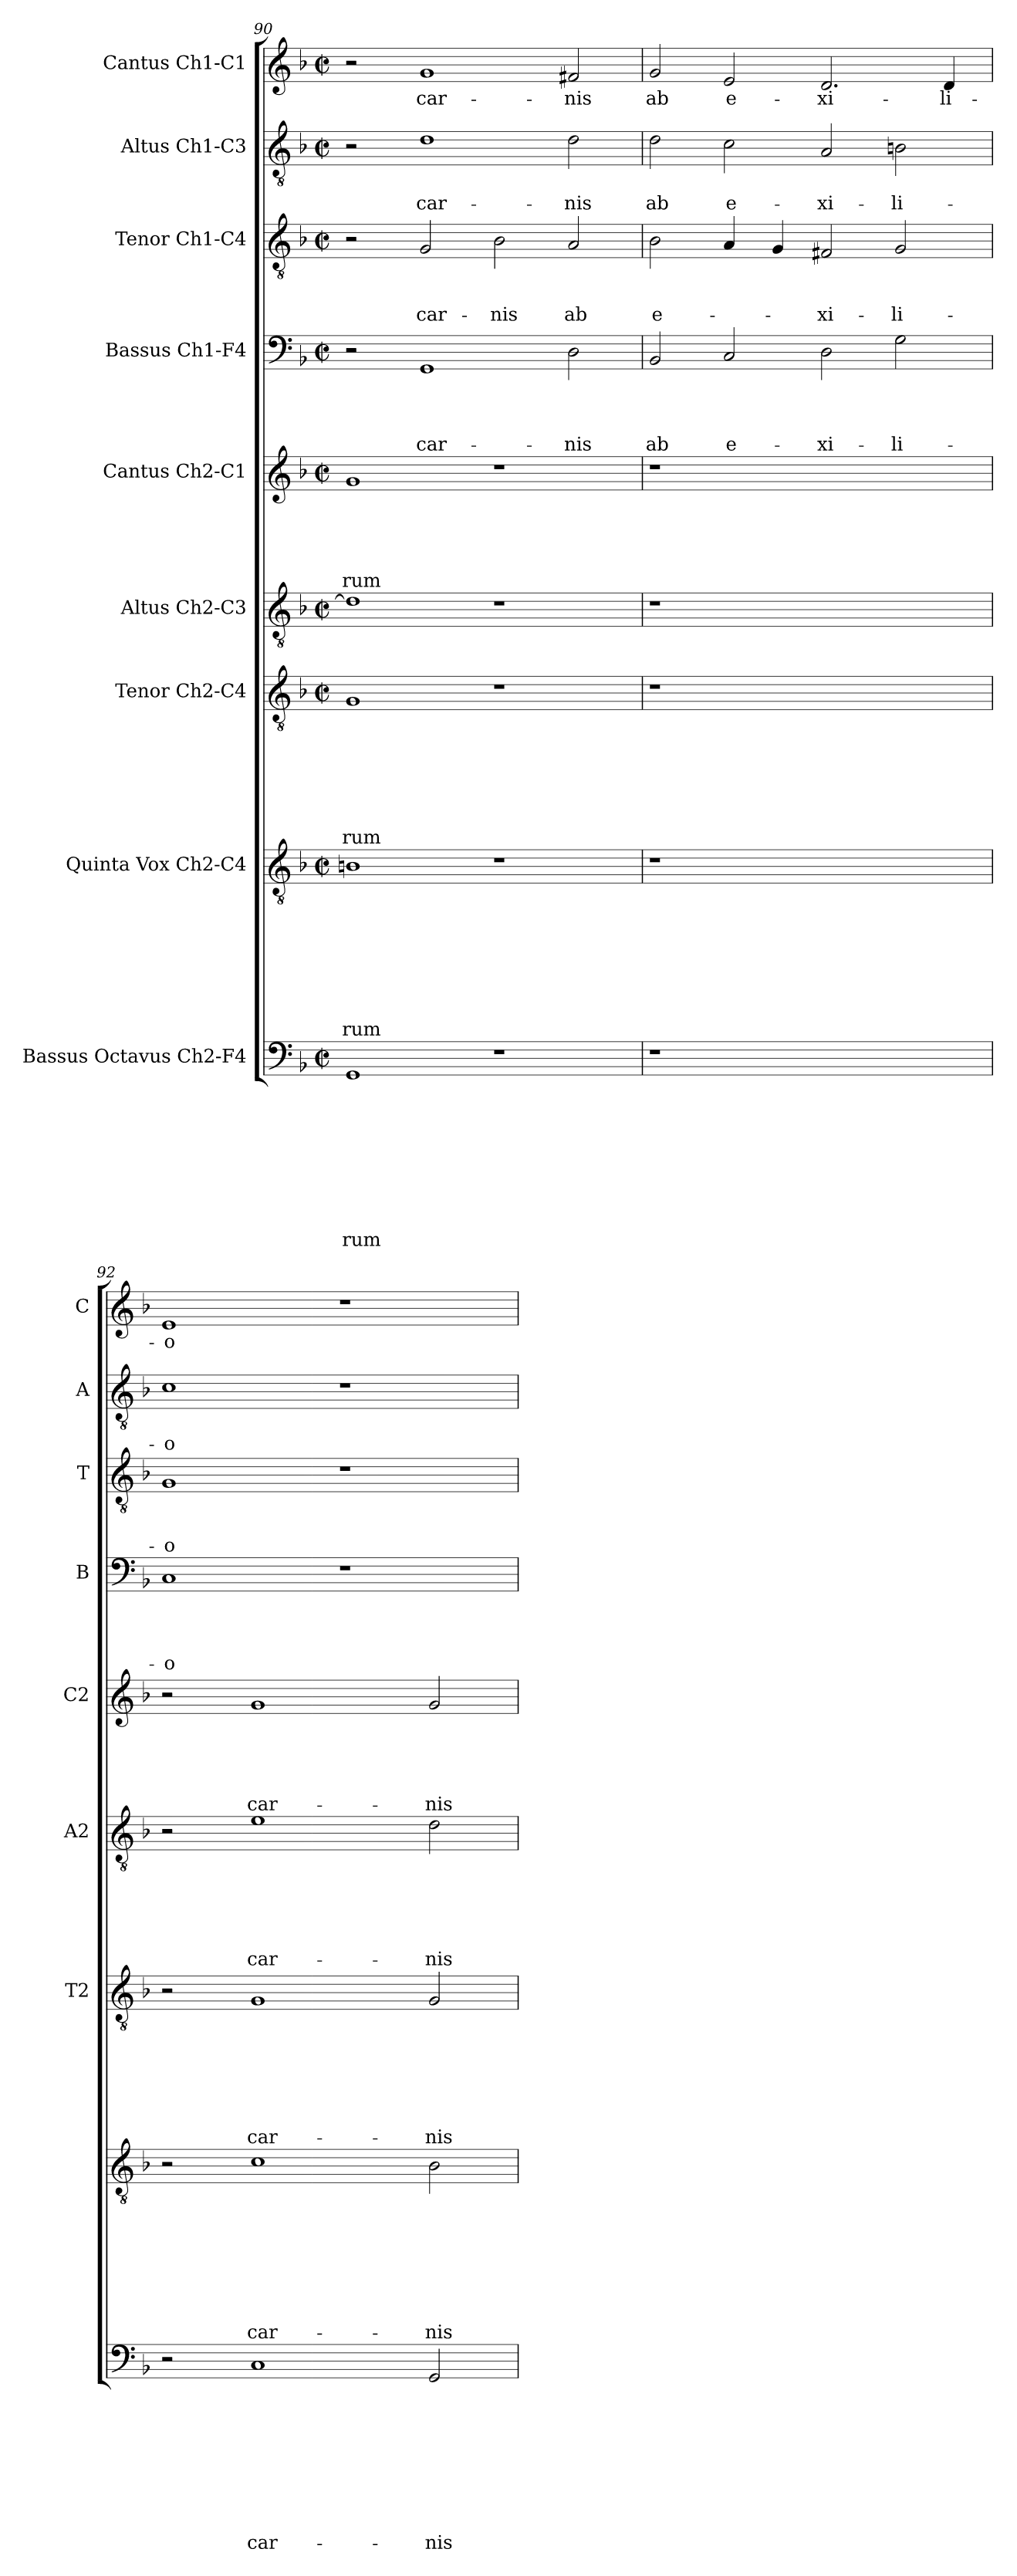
**kern	**text	**text	**text	**text	**text	**text	**text	**text	**text	**kern	**text	**text	**text	**text	**text	**text	**text	**text	**kern	**text	**text	**text	**text	**text	**text	**text	**kern	**text	**text	**text	**text	**text	**text	**kern	**text	**text	**text	**text	**text	**kern	**text	**text	**text	**text	**kern	**text	**text	**text	**kern	**text	**text	**kern	**text
*part9	*part9	*part9	*part9	*part9	*part9	*part9	*part9	*part9	*part9	*part8	*part8	*part8	*part8	*part8	*part8	*part8	*part8	*part8	*part7	*part7	*part7	*part7	*part7	*part7	*part7	*part7	*part6	*part6	*part6	*part6	*part6	*part6	*part6	*part5	*part5	*part5	*part5	*part5	*part5	*part4	*part4	*part4	*part4	*part4	*part3	*part3	*part3	*part3	*part2	*part2	*part2	*part1	*part1
*staff9	*staff9	*staff9	*staff9	*staff9	*staff9	*staff9	*staff9	*staff9	*staff9	*staff8	*staff8	*staff8	*staff8	*staff8	*staff8	*staff8	*staff8	*staff8	*staff7	*staff7	*staff7	*staff7	*staff7	*staff7	*staff7	*staff7	*staff6	*staff6	*staff6	*staff6	*staff6	*staff6	*staff6	*staff5	*staff5	*staff5	*staff5	*staff5	*staff5	*staff4	*staff4	*staff4	*staff4	*staff4	*staff3	*staff3	*staff3	*staff3	*staff2	*staff2	*staff2	*staff1	*staff1
*I"Bassus Octavus Ch2-F4	*	*	*	*	*	*	*	*	*	*I"Quinta Vox Ch2-C4	*	*	*	*	*	*	*	*	*I"Tenor Ch2-C4	*	*	*	*	*	*	*	*I"Altus Ch2-C3	*	*	*	*	*	*	*I"Cantus Ch2-C1	*	*	*	*	*	*I"Bassus Ch1-F4	*	*	*	*	*I"Tenor Ch1-C4	*	*	*	*I"Altus Ch1-C3	*	*	*I"Cantus Ch1-C1	*
*	*	*	*	*	*	*	*	*	*	*	*	*	*	*	*	*	*	*	*I'T2	*	*	*	*	*	*	*	*I'A2	*	*	*	*	*	*	*I'C2	*	*	*	*	*	*I'B	*	*	*	*	*I'T	*	*	*	*I'A	*	*	*I'C	*
!!LO:PB:g=z
*clefF4	*	*	*	*	*	*	*	*	*	*clefGv2	*	*	*	*	*	*	*	*	*clefGv2	*	*	*	*	*	*	*	*clefGv2	*	*	*	*	*	*	*clefG2	*	*	*	*	*	*clefF4	*	*	*	*	*clefGv2	*	*	*	*clefGv2	*	*	*clefG2	*
*k[b-]	*	*	*	*	*	*	*	*	*	*k[b-]	*	*	*	*	*	*	*	*	*k[b-]	*	*	*	*	*	*	*	*k[b-]	*	*	*	*	*	*	*k[b-]	*	*	*	*	*	*k[b-]	*	*	*	*	*k[b-]	*	*	*	*k[b-]	*	*	*k[b-]	*
*F:	*	*	*	*	*	*	*	*	*	*F:	*	*	*	*	*	*	*	*	*F:	*	*	*	*	*	*	*	*F:	*	*	*	*	*	*	*F:	*	*	*	*	*	*F:	*	*	*	*	*F:	*	*	*	*F:	*	*	*F:	*
*M2/2	*	*	*	*	*	*	*	*	*	*M2/2	*	*	*	*	*	*	*	*	*M2/2	*	*	*	*	*	*	*	*M2/2	*	*	*	*	*	*	*M2/2	*	*	*	*	*	*M2/2	*	*	*	*	*M2/2	*	*	*	*M2/2	*	*	*M2/2	*
*met(c|)	*	*	*	*	*	*	*	*	*	*met(c|)	*	*	*	*	*	*	*	*	*met(c|)	*	*	*	*	*	*	*	*met(c|)	*	*	*	*	*	*	*met(c|)	*	*	*	*	*	*met(c|)	*	*	*	*	*met(c|)	*	*	*	*met(c|)	*	*	*met(c|)	*
=90	=90	=90	=90	=90	=90	=90	=90	=90	=90	=90	=90	=90	=90	=90	=90	=90	=90	=90	=90	=90	=90	=90	=90	=90	=90	=90	=90	=90	=90	=90	=90	=90	=90	=90	=90	=90	=90	=90	=90	=90	=90	=90	=90	=90	=90	=90	=90	=90	=90	=90	=90	=90	=90
!	!	!	!	!	!	!	!	!	!LO:LY:b	!	!	!	!	!	!	!	!	!LO:LY:b	!	!	!	!	!	!	!	!LO:LY:b	!	!	!	!	!	!	!	!	!	!	!	!	!LO:LY:b	!	!	!	!	!	!	!	!	!	!	!	!	!	!
1GG	.	.	.	.	.	.	.	.	-rum	1Bn	.	.	.	.	.	.	.	-rum	1G	.	.	.	.	.	.	-rum	1d]	.	.	.	.	.	.	1g	.	.	.	.	-rum	2r	.	.	.	.	2r	.	.	.	2r	.	.	2r	.
!	!	!	!	!	!	!	!	!	!	!	!	!	!	!	!	!	!	!	!	!	!	!	!	!	!	!	!	!	!	!	!	!	!	!	!	!	!	!	!	!	!	!	!	!LO:LY:b	!	!	!	!LO:LY:b	!	!	!LO:LY:b	!	!LO:LY:b
.	.	.	.	.	.	.	.	.	.	.	.	.	.	.	.	.	.	.	.	.	.	.	.	.	.	.	.	.	.	.	.	.	.	.	.	.	.	.	.	1GG	.	.	.	car-	2G/	.	.	car-	1d	.	car-	1g	car-
!	!	!	!	!	!	!	!	!	!	!	!	!	!	!	!	!	!	!	!	!	!	!	!	!	!	!	!	!	!	!	!	!	!	!	!	!	!	!	!	!	!	!	!	!	!	!	!	!LO:LY:b	!	!	!	!	!
1r	.	.	.	.	.	.	.	.	.	1r	.	.	.	.	.	.	.	.	1r	.	.	.	.	.	.	.	1r	.	.	.	.	.	.	1r	.	.	.	.	.	.	.	.	.	.	2B-\	.	.	-nis	.	.	.	.	.
!	!	!	!	!	!	!	!	!	!	!	!	!	!	!	!	!	!	!	!	!	!	!	!	!	!	!	!	!	!	!	!	!	!	!	!	!	!	!	!	!	!	!	!	!LO:LY:b	!	!	!	!LO:LY:b	!	!	!LO:LY:b	!	!LO:LY:b
.	.	.	.	.	.	.	.	.	.	.	.	.	.	.	.	.	.	.	.	.	.	.	.	.	.	.	.	.	.	.	.	.	.	.	.	.	.	.	.	2D\	.	.	.	-nis	2A/	.	.	ab	2d\	.	-nis	2f#X/	-nis
=91	=91	=91	=91	=91	=91	=91	=91	=91	=91	=91	=91	=91	=91	=91	=91	=91	=91	=91	=91	=91	=91	=91	=91	=91	=91	=91	=91	=91	=91	=91	=91	=91	=91	=91	=91	=91	=91	=91	=91	=91	=91	=91	=91	=91	=91	=91	=91	=91	=91	=91	=91	=91	=91
!	!	!	!	!	!	!	!	!	!	!	!	!	!	!	!	!	!	!	!	!	!	!	!	!	!	!	!	!	!	!	!	!	!	!	!	!	!	!	!	!	!	!	!	!LO:LY:b	!	!	!	!LO:LY:b	!	!	!LO:LY:b	!	!LO:LY:b
1r	.	.	.	.	.	.	.	.	.	1r	.	.	.	.	.	.	.	.	1r	.	.	.	.	.	.	.	1r	.	.	.	.	.	.	1r	.	.	.	.	.	2BB-/	.	.	.	ab	2B-\	.	.	e-	2d\	.	ab	2g/	ab
!	!	!	!	!	!	!	!	!	!	!	!	!	!	!	!	!	!	!	!	!	!	!	!	!	!	!	!	!	!	!	!	!	!	!	!	!	!	!	!	!	!	!	!	!LO:LY:b	!	!	!	!	!	!	!LO:LY:b	!	!LO:LY:b
.	.	.	.	.	.	.	.	.	.	.	.	.	.	.	.	.	.	.	.	.	.	.	.	.	.	.	.	.	.	.	.	.	.	.	.	.	.	.	.	2C/	.	.	.	e-	4A/	.	.	.	2c\	.	e-	2e/	e-
.	.	.	.	.	.	.	.	.	.	.	.	.	.	.	.	.	.	.	.	.	.	.	.	.	.	.	.	.	.	.	.	.	.	.	.	.	.	.	.	.	.	.	.	.	4G/	.	.	.	.	.	.	.	.
!	!	!	!	!	!	!	!	!	!	!	!	!	!	!	!	!	!	!	!	!	!	!	!	!	!	!	!	!	!	!	!	!	!	!	!	!	!	!	!	!	!	!	!	!LO:LY:b	!	!	!	!LO:LY:b	!	!	!LO:LY:b	!	!LO:LY:b
1ryy	.	.	.	.	.	.	.	.	.	1ryy	.	.	.	.	.	.	.	.	1ryy	.	.	.	.	.	.	.	1ryy	.	.	.	.	.	.	1ryy	.	.	.	.	.	2D\	.	.	.	-xi-	2F#X/	.	.	-xi-	2A/	.	-xi-	2.d/	-xi-
!	!	!	!	!	!	!	!	!	!	!	!	!	!	!	!	!	!	!	!	!	!	!	!	!	!	!	!	!	!	!	!	!	!	!	!	!	!	!	!	!	!	!	!	!LO:LY:b	!	!	!	!LO:LY:b	!	!	!LO:LY:b	!	!
.	.	.	.	.	.	.	.	.	.	.	.	.	.	.	.	.	.	.	.	.	.	.	.	.	.	.	.	.	.	.	.	.	.	.	.	.	.	.	.	2G\	.	.	.	-li-	2G/	.	.	-li-	2Bn\	.	-li-	.	.
!	!	!	!	!	!	!	!	!	!	!	!	!	!	!	!	!	!	!	!	!	!	!	!	!	!	!	!	!	!	!	!	!	!	!	!	!	!	!	!	!	!	!	!	!	!	!	!	!	!	!	!	!	!LO:LY:b
.	.	.	.	.	.	.	.	.	.	.	.	.	.	.	.	.	.	.	.	.	.	.	.	.	.	.	.	.	.	.	.	.	.	.	.	.	.	.	.	.	.	.	.	.	.	.	.	.	.	.	.	4d/	-li-
=92	=92	=92	=92	=92	=92	=92	=92	=92	=92	=92	=92	=92	=92	=92	=92	=92	=92	=92	=92	=92	=92	=92	=92	=92	=92	=92	=92	=92	=92	=92	=92	=92	=92	=92	=92	=92	=92	=92	=92	=92	=92	=92	=92	=92	=92	=92	=92	=92	=92	=92	=92	=92	=92
!	!	!	!	!	!	!	!	!	!	!	!	!	!	!	!	!	!	!	!	!	!	!	!	!	!	!	!	!	!	!	!	!	!	!	!	!	!	!	!	!	!	!	!	!LO:LY:b	!	!	!	!LO:LY:b	!	!	!LO:LY:b	!	!LO:LY:b
2r	.	.	.	.	.	.	.	.	.	2r	.	.	.	.	.	.	.	.	2r	.	.	.	.	.	.	.	2r	.	.	.	.	.	.	2r	.	.	.	.	.	1C	.	.	.	-o	1G	.	.	-o	1c	.	-o	1e	-o
!	!	!	!	!	!	!	!	!	!LO:LY:b	!	!	!	!	!	!	!	!	!LO:LY:b	!	!	!	!	!	!	!	!LO:LY:b	!	!	!	!	!	!	!LO:LY:b	!	!	!	!	!	!LO:LY:b	!	!	!	!	!	!	!	!	!	!	!	!	!	!
1C	.	.	.	.	.	.	.	.	car-	1c	.	.	.	.	.	.	.	car-	1G	.	.	.	.	.	.	car-	1e	.	.	.	.	.	car-	1g	.	.	.	.	car-	.	.	.	.	.	.	.	.	.	.	.	.	.	.
.	.	.	.	.	.	.	.	.	.	.	.	.	.	.	.	.	.	.	.	.	.	.	.	.	.	.	.	.	.	.	.	.	.	.	.	.	.	.	.	1r	.	.	.	.	1r	.	.	.	1r	.	.	1r	.
!	!	!	!	!	!	!	!	!	!LO:LY:b	!	!	!	!	!	!	!	!	!LO:LY:b	!	!	!	!	!	!	!	!LO:LY:b	!	!	!	!	!	!	!LO:LY:b	!	!	!	!	!	!LO:LY:b	!	!	!	!	!	!	!	!	!	!	!	!	!	!
2GG/	.	.	.	.	.	.	.	.	-nis	2B-\	.	.	.	.	.	.	.	-nis	2G/	.	.	.	.	.	.	-nis	2d\	.	.	.	.	.	-nis	2g/	.	.	.	.	-nis	.	.	.	.	.	.	.	.	.	.	.	.	.	.
=	=	=	=	=	=	=	=	=	=	=	=	=	=	=	=	=	=	=	=	=	=	=	=	=	=	=	=	=	=	=	=	=	=	=	=	=	=	=	=	=	=	=	=	=	=	=	=	=	=	=	=	=	=
*-	*-	*-	*-	*-	*-	*-	*-	*-	*-	*-	*-	*-	*-	*-	*-	*-	*-	*-	*-	*-	*-	*-	*-	*-	*-	*-	*-	*-	*-	*-	*-	*-	*-	*-	*-	*-	*-	*-	*-	*-	*-	*-	*-	*-	*-	*-	*-	*-	*-	*-	*-	*-	*-
